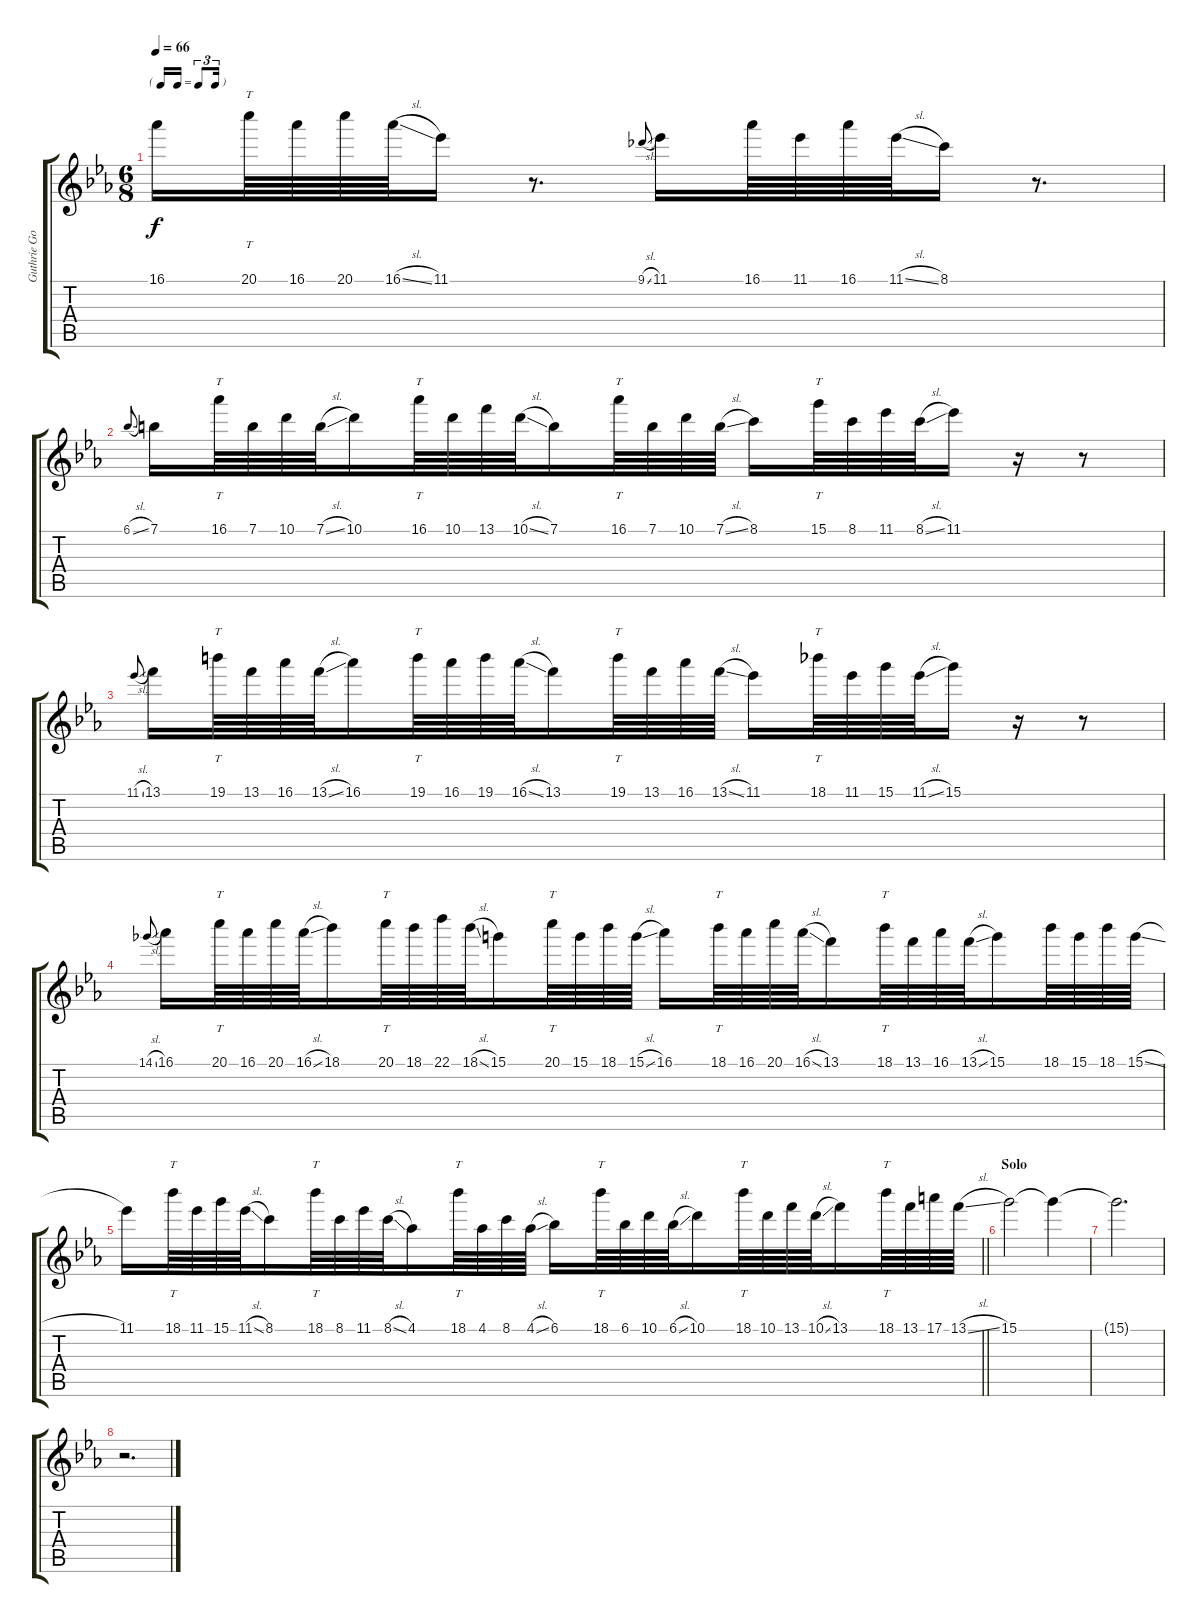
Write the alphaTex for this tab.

\track ("Guthrie Govan, Lead Guitar C" "Guthrie Go") {instrument distortionguitar}
\staff {score tabs}
\tuning (E4 B3 G3 D3 A2 E2) {hide}
\ts (6 8)
\tf triplet16th
\tempo 66
\clef g2
\ks cminor
16.1.16{dy f} 20.1.64{tt} 16.1.64 20.1.64 16.1{sl}.64 11.1.16 r.8{d} 9.1{sl}.8{gr onbeat} 11.1.16 16.1.64 11.1.64 16.1.64 11.1{sl}.64 8.1.16 r.8{d} |
6.1{sl}.8{gr onbeat} 7.1.16 16.1.64{tt} 7.1.64 10.1.64 7.1{sl}.64 10.1.16 16.1.64{tt} 10.1.64 13.1.64 10.1{sl}.64 7.1.16 16.1.64{tt} 7.1.64 10.1.64 7.1{sl}.64 8.1.16 15.1.64{tt} 8.1.64 11.1.64 8.1{sl}.64 11.1.16 r.16 r.8 |
11.1{sl}.8{gr onbeat} 13.1.16 19.1.64{tt} 13.1.64 16.1.64 13.1{sl}.64 16.1.16 19.1.64{tt} 16.1.64 19.1.64 16.1{sl}.64 13.1.16 19.1.64{tt} 13.1.64 16.1.64 13.1{sl}.64 11.1.16 18.1.64{tt} 11.1.64 15.1.64 11.1{sl}.64 15.1.16 r.16 r.8 |
14.1{sl}.8{gr onbeat} 16.1.16 20.1.64{tt} 16.1.64 20.1.64 16.1{sl}.64 18.1.16 20.1.64{tt} 18.1.64 22.1.64 18.1{sl}.64 15.1.16 20.1.64{tt} 15.1.64 18.1.64 15.1{sl}.64 16.1.16 18.1.64{tt} 16.1.64 20.1.64 16.1{sl}.64 13.1.16 18.1.64{tt} 13.1.64 16.1.64 13.1{sl}.64 15.1.16 18.1.64 15.1.64 18.1.64 15.1{sl}.64 |
\barLineRight lightlight
11.1.16 18.1.64{tt} 11.1.64 15.1.64 11.1{sl}.64 8.1.16 18.1.64{tt} 8.1.64 11.1.64 8.1{sl}.64 4.1.16 18.1.64{tt} 4.1.64 8.1.64 4.1{sl}.64 6.1.16 18.1.64{tt} 6.1.64 10.1.64 6.1{sl}.64 10.1.16 18.1.64{tt} 10.1.64 13.1.64 10.1{sl}.64 13.1.16 18.1.64{tt} 13.1.64 17.1.64 13.1{sl}.64 |
\section ("" "Solo")
15.1.2 15.1{t}.4{volume 0} |
15.1{t}.2{d} |
r.2{d}
